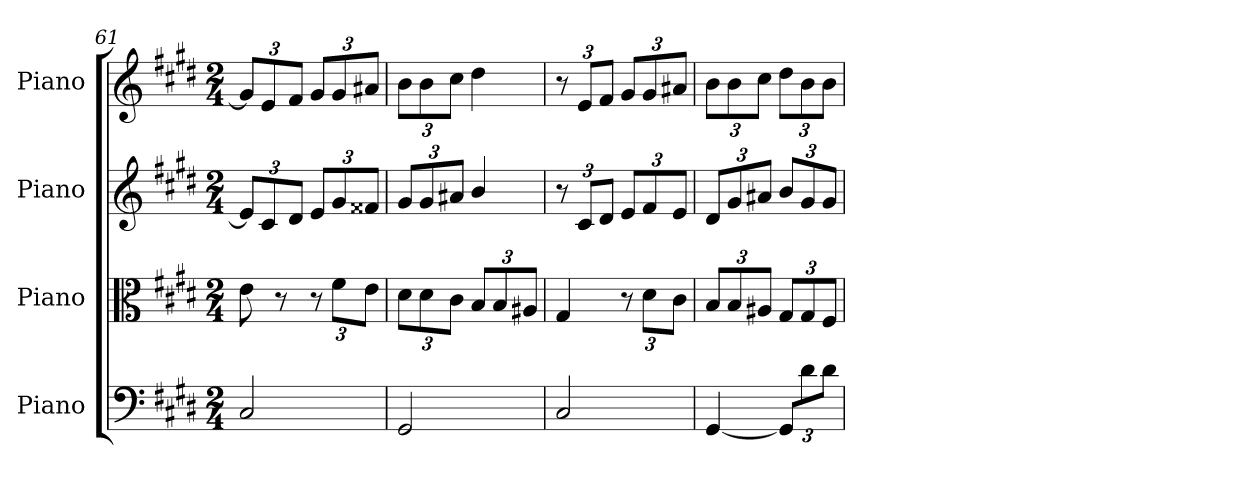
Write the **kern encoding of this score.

**kern	**kern	**kern	**kern
*part4	*part3	*part2	*part1
*staff4	*staff3	*staff2	*staff1
*I"Piano	*I"Piano	*I"Piano	*I"Piano
*I'Pno	*I'Pno	*I'Pno	*I'Pno
*clefF4	*clefC3	*clefG2	*clefG2
*k[f#c#g#d#]	*k[f#c#g#d#]	*k[f#c#g#d#]	*k[f#c#g#d#]
*M2/4	*M2/4	*M2/4	*M2/4
*	*	*Xbrackettup	*Xbrackettup
=61	=61	=61	=61
2C#/	8e\	12e/L]	12g#/L]
.	.	12c#/	12e/
.	8r	.	.
.	.	12d#/J	12f#/J
*	*Xbrackettup	*	*
.	12r	12e/L	12g#/L
.	12f#\L	12g#/	12g#/
.	12e\J	12f##X/J	12a#X/J
!!LO:LB:g=z
=62	=62	=62	=62
2GG#/	12d#\L	12g#/L	12b\L
.	12d#\	12g#/	12b\
.	12c#\J	12a#X/J	12cc#\J
.	12B/L	4b/	4dd#\
.	12B/	.	.
.	12A#X/J	.	.
=63	=63	=63	=63
2C#/	4G#/	12r	12r
.	.	12c#/L	12e/L
.	.	12d#/J	12f#/J
.	12r	12e/L	12g#/L
.	12d#\L	12f#/	12g#/
.	12c#\J	12e/J	12a#X/J
=64	=64	=64	=64
[4GG#/	12B/L	12d#/L	12b\L
.	12B/	12g#/	12b\
.	12A#X/J	12a#X/J	12cc#\J
*Xbrackettup	*	*	*
12GG#/L]	12G#/L	12b/L	12dd#\L
12d#\	12G#/	12g#/	12b\
12d#\J	12F#/J	12g#/J	12b\J
=	=	=	=
*-	*-	*-	*-
